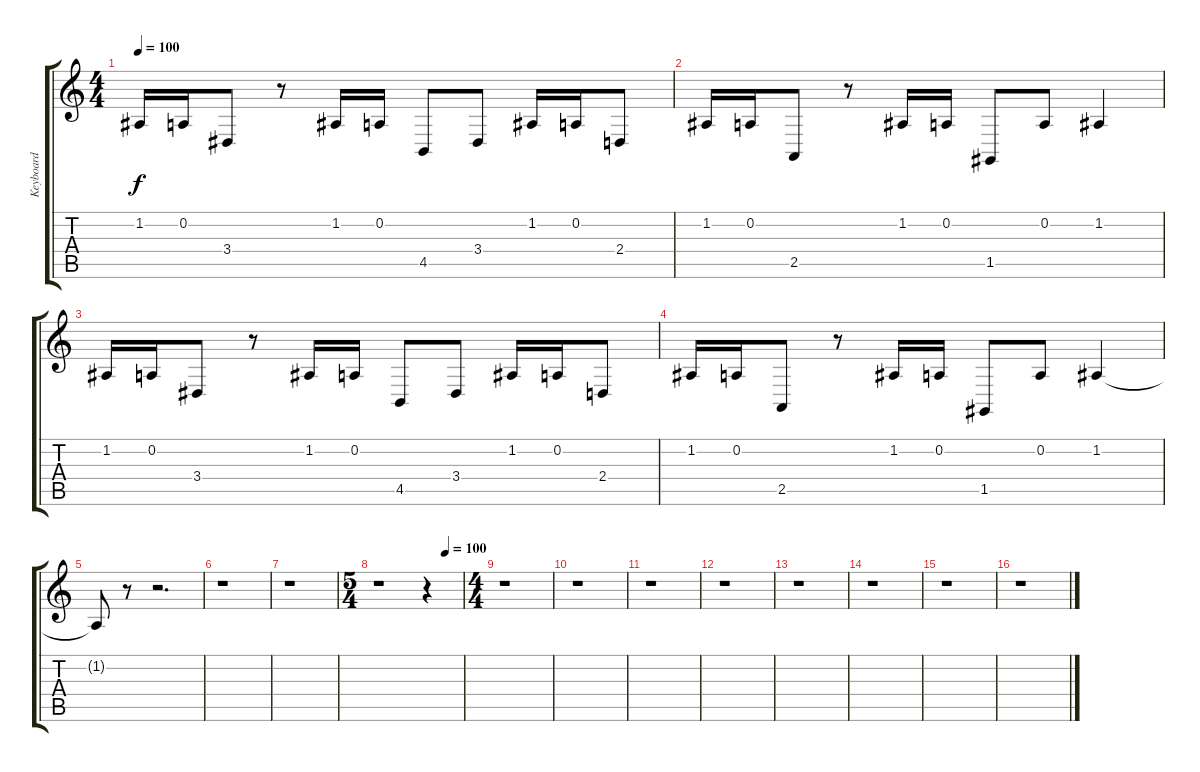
\track ("Keyboard" "Keyboard") {instrument synthbrass2}
\staff {score tabs}
\tuning (D4 A3 F3 C3 G2 D2) {hide}
\ts (4 4)
\tempo 100
\clef g2
\ks c
1.2.16{dy f} 0.2.16 3.4.8 r.8 1.2.16 0.2.16 4.5.8 3.4.8 1.2.16 0.2.16 2.4.8 |
1.2.16 0.2.16 2.5.8 r.8 1.2.16 0.2.16 1.5.8 0.2.8 1.2.4 |
1.2.16 0.2.16 3.4.8 r.8 1.2.16 0.2.16 4.5.8 3.4.8 1.2.16 0.2.16 2.4.8 |
1.2.16 0.2.16 2.5.8 r.8 1.2.16 0.2.16 1.5.8 0.2.8 1.2.4 |
1.2{t}.8 r.8 r.2{d} |
r.1 |
r.1 |
\ts (5 4)
\tempo (100 0.8)
r.1 r.4 |
\ts (4 4)
r.1 |
r.1 |
r.1 |
r.1 |
r.1 |
r.1 |
r.1 |
r.1
